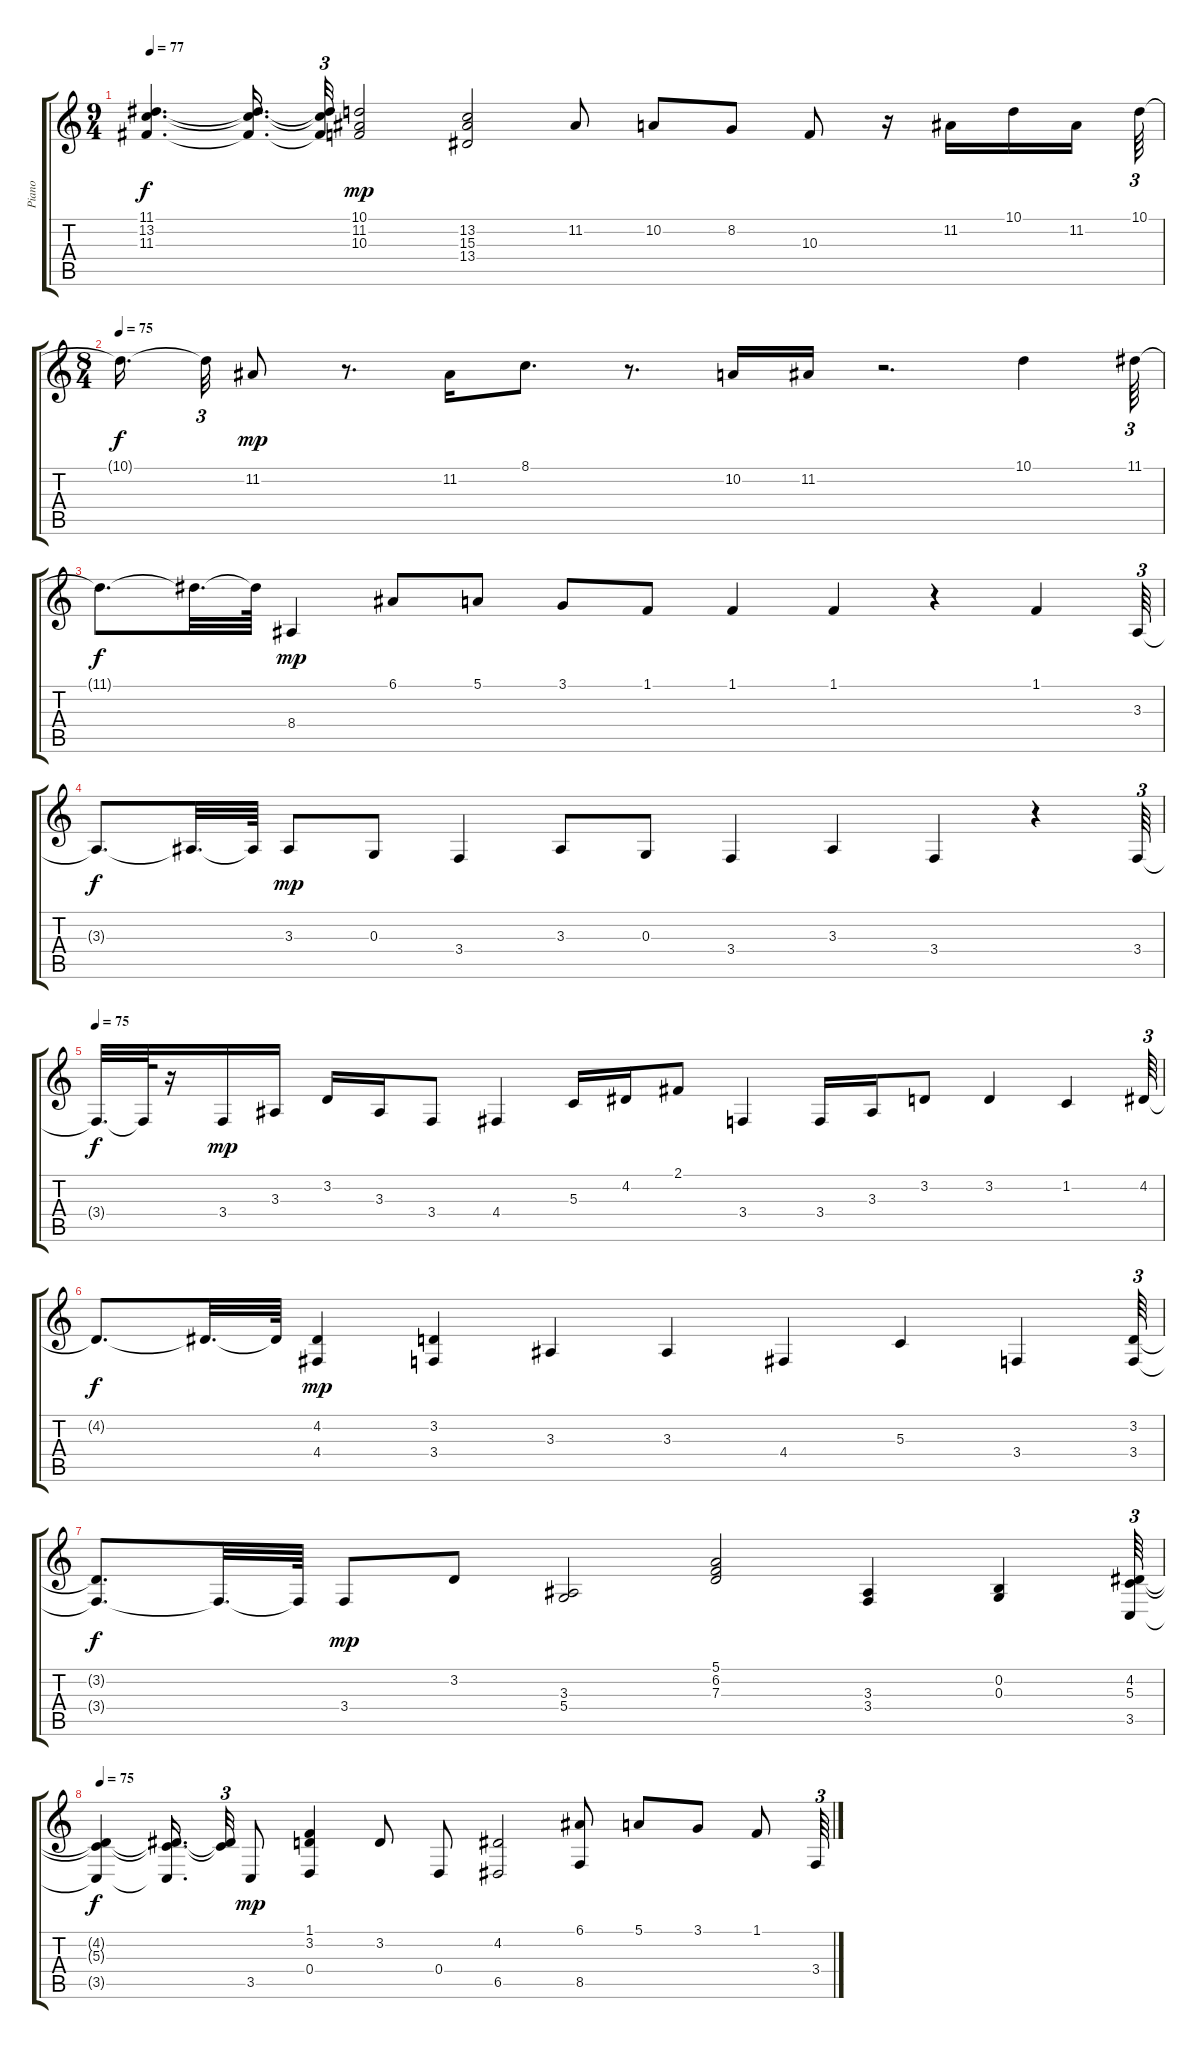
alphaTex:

\track ("Piano" "Piano") {instrument acousticgrandpiano}
\staff {score tabs}
\tuning (E4 B3 G3 D3 A2 E2) {hide}
\ts (9 4)
\tempo 77
\clef g2
\ks c
(11.1{t} 13.2{t} 11.3{t}).4{d dy f} (11.1{t} 13.2{t} 11.3{t}).16{d} (11.1{t} 13.2{t} 11.3{t}).32{tu (3 2)} (10.1 11.2 10.3).2{dy mp} (13.2 15.3 13.4).2 11.2.8 10.2.8 8.2.8 10.3.8 r.16 11.2.16 10.1.16 11.2.16{beam splitsecondary} 10.1.64{tu (3 2)} |
\ts (8 4)
\tempo 75
10.1{t}.16{d dy f beam splitsecondary} 10.1{t}.32{tu (3 2)} 11.2.8{dy mp} r.8{d} 11.2.16 8.1.8{d} r.8{d} 10.2.16 11.2.16 r.2{d} 10.1.4 11.1.64{tu (3 2)} |
11.1{t}.8{d dy f} 11.1{t}.32{d} 11.1{t}.64 8.4.4{dy mp} 6.1.8 5.1.8 3.1.8 1.1.8 1.1.4 1.1.4 r.4 1.1.4 3.3.64{tu (3 2)} |
3.3{t}.8{d dy f} 3.3{t}.32{d} 3.3{t}.64 3.3.8{dy mp} 0.3.8 3.4.4 3.3.8 0.3.8 3.4.4 3.3.4 3.4.4 r.4 3.4.64{tu (3 2)} |
\tempo 75
3.4{t}.32{d dy f} 3.4{t}.64 r.16 3.4.16{dy mp} 3.3.16 3.2.16 3.3.16 3.4.8 4.4.4 5.3.16 4.2.16 2.1.8 3.4.4 3.4.16 3.3.16 3.2.8 3.2.4 1.2.4 4.2.64{tu (3 2)} |
4.2{t}.8{d dy f} 4.2{t}.32{d} 4.2{t}.64 (4.2 4.4).4{dy mp} (3.2 3.4).4 3.3.4 3.3.4 4.4.4 5.3.4 3.4.4 (3.2 3.4).64{tu (3 2)} |
(3.2{t} 3.4{t}).8{d dy f} 3.4{t}.32{d} 3.4{t}.64 3.4.8{dy mp} 3.2.8 (3.3 5.4).2 (5.1 6.2 7.3).2 (3.3 3.4).4 (0.2 0.3).4 (4.2 5.3 3.5).64{tu (3 2)} |
\tempo 75
(4.2{t} 5.3{t} 3.5{t}).4{dy f} (4.2{t} 5.3{t} 3.5{t}).16{d beam splitsecondary} (4.2{t} 5.3{t}).32{tu (3 2)} 3.5.8{dy mp} (1.1 3.2 0.4).4 3.2.8 0.4.8 (4.2 6.5).2 (6.1 8.5).8 5.1.8 3.1.8 1.1.8 3.4.64{tu (3 2)}
